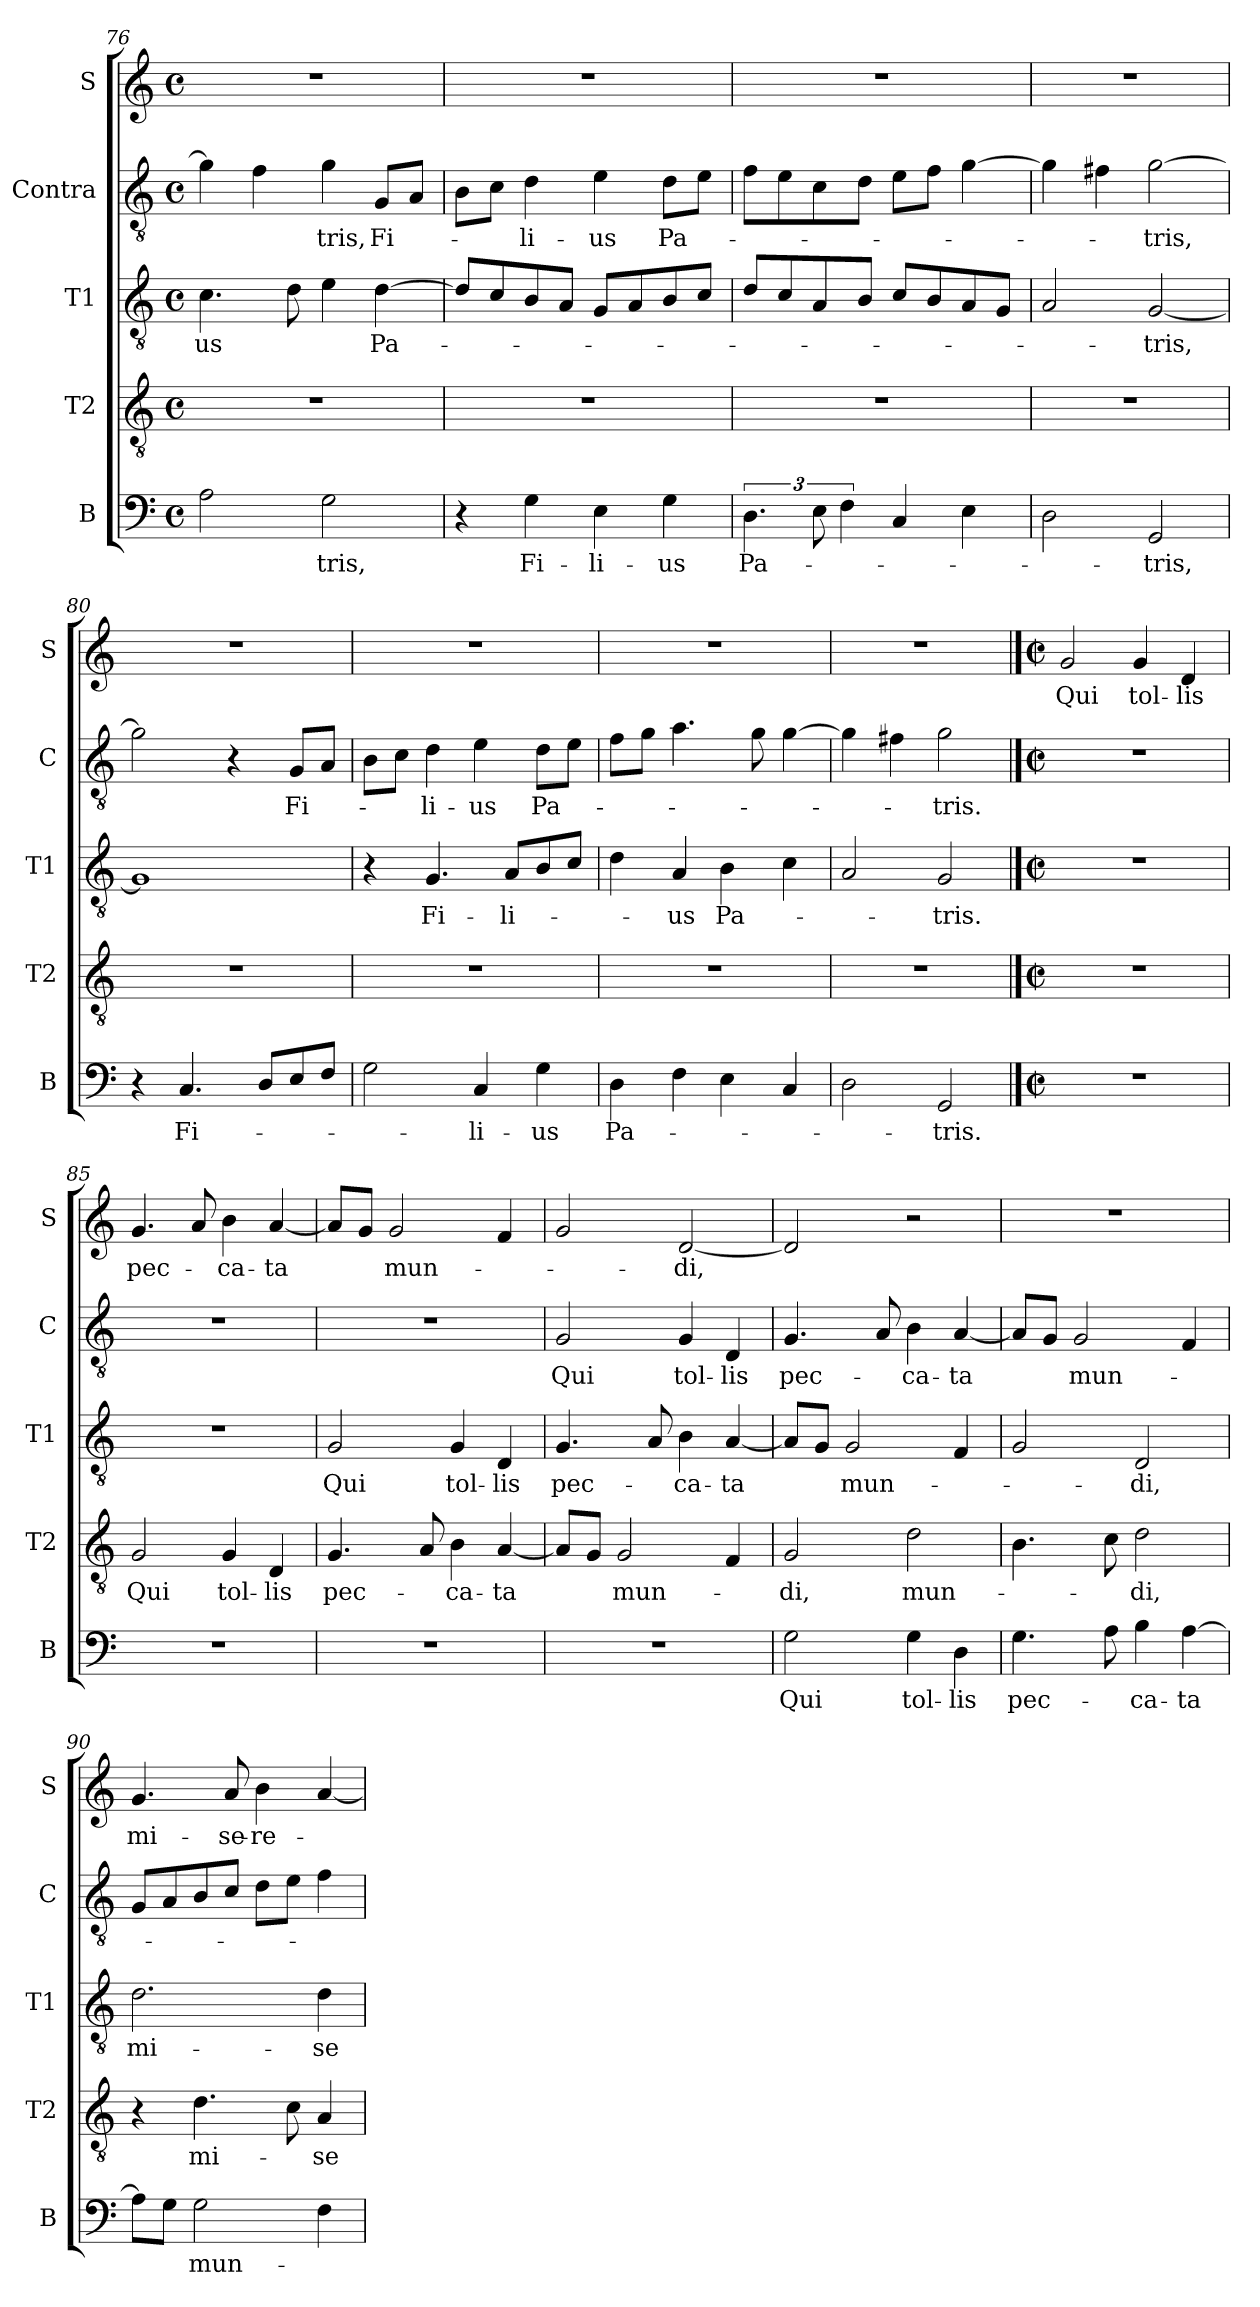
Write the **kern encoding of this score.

**kern	**text	**kern	**text	**kern	**text	**kern	**text	**kern	**text
*part5	*part5	*part4	*part4	*part3	*part3	*part2	*part2	*part1	*part1
*staff5	*staff5	*staff4	*staff4	*staff3	*staff3	*staff2	*staff2	*staff1	*staff1
*I"B	*	*I"T2	*	*I"T1	*	*I"Contra	*	*I"S	*
*I'B	*	*I'T2	*	*I'T1	*	*I'C	*	*I'S	*
*clefF4	*	*clefGv2	*	*clefGv2	*	*clefGv2	*	*clefG2	*
*k[]	*	*k[]	*	*k[]	*	*k[]	*	*k[]	*
*M4/4	*	*M4/4	*	*M4/4	*	*M4/4	*	*M4/4	*
*met(c)	*	*met(c)	*	*met(c)	*	*met(c)	*	*met(c)	*
=76	=76	=76	=76	=76	=76	=76	=76	=76	=76
2A\	.	1r	.	4.c\	-us	4g\]	.	1r	.
.	.	.	.	.	.	4f\	.	.	.
.	.	.	.	8d\	.	.	.	.	.
2G\	-tris,	.	.	4e\	.	4g\	-tris,	.	.
.	.	.	.	[4d\	Pa-	8G/L	Fi-	.	.
.	.	.	.	.	.	8A/J	.	.	.
=77	=77	=77	=77	=77	=77	=77	=77	=77	=77
4r	.	1r	.	8d/L]	.	8B\L	.	1r	.
.	.	.	.	8c/	.	8c\J	.	.	.
4G\	Fi-	.	.	8B/	.	4d\	li-	.	.
.	.	.	.	8A/J	.	.	.	.	.
4E\	-li-	.	.	8G/L	.	4e\	-us	.	.
.	.	.	.	8A/	.	.	.	.	.
4G\	-us	.	.	8B/	.	8d\L	Pa-	.	.
.	.	.	.	8c/J	.	8e\J	.	.	.
=78	=78	=78	=78	=78	=78	=78	=78	=78	=78
6.D\	Pa-	1r	.	8d/L	.	8f\L	.	1r	.
.	.	.	.	8c/	.	8e\	.	.	.
12E\	.	.	.	8A/	.	8c\	.	.	.
6F\	.	.	.	.	.	.	.	.	.
.	.	.	.	8B/J	.	8d\J	.	.	.
4C/	.	.	.	8c/L	.	8e\L	.	.	.
.	.	.	.	8B/	.	8f\J	.	.	.
4E\	.	.	.	8A/	.	[4g\	.	.	.
.	.	.	.	8G/J	.	.	.	.	.
=79	=79	=79	=79	=79	=79	=79	=79	=79	=79
2D\	.	1r	.	2A/	.	4g\]	.	1r	.
.	.	.	.	.	.	4f#X\	.	.	.
2GG/	-tris,	.	.	[2G/	-tris,	[2g\	-tris,	.	.
=80	=80	=80	=80	=80	=80	=80	=80	=80	=80
4r	.	1r	.	1G]	.	2g\]	.	1r	.
4.C/	Fi-	.	.	.	.	.	.	.	.
.	.	.	.	.	.	4r	.	.	.
8D/L	.	.	.	.	.	.	.	.	.
8E/	.	.	.	.	.	8G/L	Fi-	.	.
8F/J	.	.	.	.	.	8A/J	.	.	.
=81	=81	=81	=81	=81	=81	=81	=81	=81	=81
2G\	.	1r	.	4r	.	8B\L	.	1r	.
.	.	.	.	.	.	8c\J	.	.	.
.	.	.	.	4.G/	Fi-	4d\	-li-	.	.
4C/	-li-	.	.	.	.	4e\	-us	.	.
.	.	.	.	8A/L	-li-	.	.	.	.
4G\	-us	.	.	8B/	.	8d\L	Pa-	.	.
.	.	.	.	8c/J	.	8e\J	.	.	.
=82	=82	=82	=82	=82	=82	=82	=82	=82	=82
4D\	Pa-	1r	.	4d\	.	8f\L	.	1r	.
.	.	.	.	.	.	8g\J	.	.	.
4F\	.	.	.	4A/	-us	4.a\	.	.	.
4E\	.	.	.	4B\	Pa-	.	.	.	.
.	.	.	.	.	.	8g\	.	.	.
4C/	.	.	.	4c\	.	[4g\	.	.	.
=83	=83	=83	=83	=83	=83	=83	=83	=83	=83
2D\	.	1r	.	2A/	.	4g\]	.	1r	.
.	.	.	.	.	.	4f#X\	.	.	.
2GG/	-tris.	.	.	2G/	-tris.	2g\	-tris.	.	.
==84	==84	==84	==84	==84	==84	==84	==84	==84	==84
*M2/2	*	*M2/2	*	*M2/2	*	*M2/2	*	*M2/2	*
*met(c|)	*	*met(c|)	*	*met(c|)	*	*met(c|)	*	*met(c|)	*
1r	.	1r	.	1r	.	1r	.	2g/	Qui
.	.	.	.	.	.	.	.	4g/	tol-
.	.	.	.	.	.	.	.	4d/	-lis
=85	=85	=85	=85	=85	=85	=85	=85	=85	=85
1r	.	2G/	Qui	1r	.	1r	.	4.g/	pec-
.	.	.	.	.	.	.	.	8a/	.
.	.	4G/	tol-	.	.	.	.	4b\	-ca-
.	.	4D/	-lis	.	.	.	.	[4a/	-ta
=86	=86	=86	=86	=86	=86	=86	=86	=86	=86
1r	.	4.G/	pec-	2G/	Qui	1r	.	8a/L]	.
.	.	.	.	.	.	.	.	8g/J	.
.	.	.	.	.	.	.	.	2g/	mun-
.	.	8A/	.	.	.	.	.	.	.
.	.	4B\	-ca-	4G/	tol-	.	.	.	.
.	.	[4A/	-ta	4D/	-lis	.	.	4f/	.
=87	=87	=87	=87	=87	=87	=87	=87	=87	=87
1r	.	8A/L]	.	4.G/	pec-	2G/	Qui	2g/	.
.	.	8G/J	.	.	.	.	.	.	.
.	.	2G/	mun-	.	.	.	.	.	.
.	.	.	.	8A/	.	.	.	.	.
.	.	.	.	4B\	-ca-	4G/	tol-	[2d/	-di,
.	.	4F/	.	[4A/	-ta	4D/	-lis	.	.
=88	=88	=88	=88	=88	=88	=88	=88	=88	=88
2G\	Qui	2G/	-di,	8A/L]	.	4.G/	pec-	2d/]	.
.	.	.	.	8G/J	.	.	.	.	.
.	.	.	.	2G/	mun-	.	.	.	.
.	.	.	.	.	.	8A/	.	.	.
4G\	tol-	2d\	mun-	.	.	4B\	-ca-	2r	.
4D\	-lis	.	.	4F/	.	[4A/	-ta	.	.
=89	=89	=89	=89	=89	=89	=89	=89	=89	=89
4.G\	pec-	4.B\	.	2G/	.	8A/L]	.	1r	.
.	.	.	.	.	.	8G/J	.	.	.
.	.	.	.	.	.	2G/	mun-	.	.
8A\	.	8c\	.	.	.	.	.	.	.
4B\	-ca-	2d\	-di,	2D/	-di,	.	.	.	.
[4A\	-ta	.	.	.	.	4F/	.	.	.
=90	=90	=90	=90	=90	=90	=90	=90	=90	=90
8A\L]	.	4r	.	2.d\	mi-	8G/L	.	4.g/	mi-
8G\J	.	.	.	.	.	8A/	.	.	.
2G\	mun-	4.d\	mi-	.	.	8B/	.	.	.
.	.	.	.	.	.	8c/J	.	8a/	-se-
.	.	.	.	.	.	8d\L	.	4b\	-re-
.	.	8c\	.	.	.	8e\J	.	.	.
4F\	.	4A/	-se-	4d\	-se-	4f\	.	[4a/	.
=	=	=	=	=	=	=	=	=	=
*-	*-	*-	*-	*-	*-	*-	*-	*-	*-
